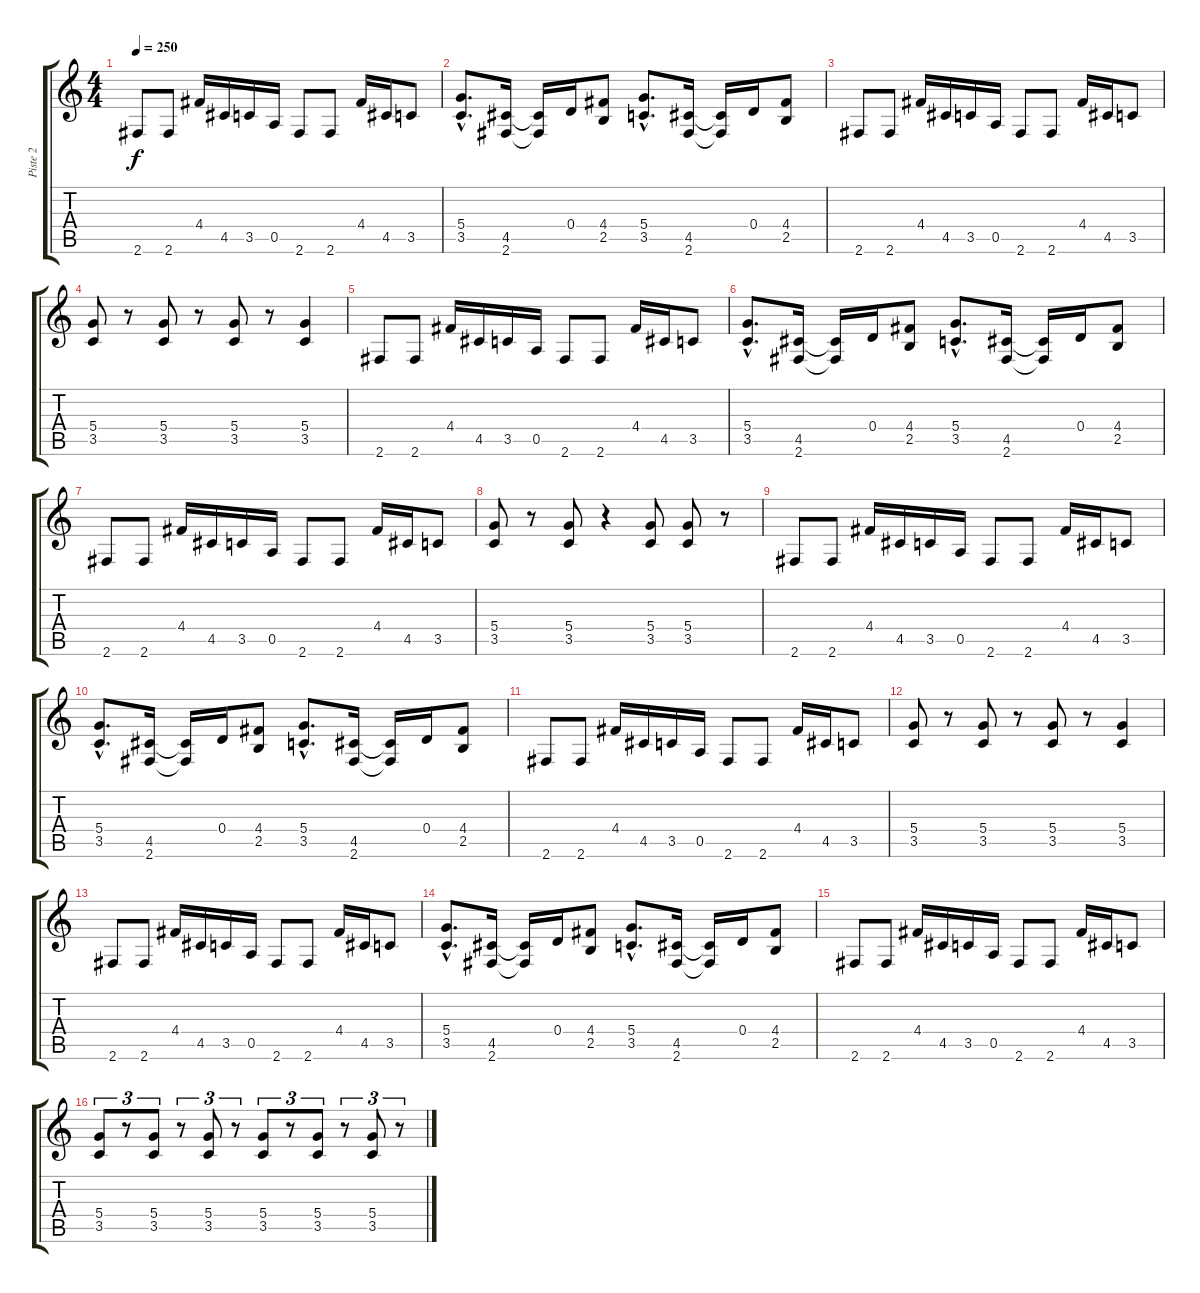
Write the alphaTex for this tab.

\track ("Piste 2" "Piste 2") {instrument distortionguitar}
\staff {score tabs}
\tuning (E4 B3 G3 D3 A2 E2) {hide}
\ts (4 4)
\tempo 250
\clef g2
\ks c
2.6.8{dy f instrument distortionguitar} 2.6.8 4.4.16 4.5.16 3.5.16 0.5.16 2.6.8 2.6.8 4.4.16 4.5.16 3.5.8 |
(5.4{hac} 3.5{hac}).8{d} (4.5 2.6).16 (4.5{t} 2.6{t}).16 0.4.16 (4.4 2.5).8 (5.4{hac} 3.5{hac}).8{d} (4.5 2.6).16 (4.5{t} 2.6{t}).16 0.4.16 (4.4 2.5).8 |
2.6.8 2.6.8 4.4.16 4.5.16 3.5.16 0.5.16 2.6.8 2.6.8 4.4.16 4.5.16 3.5.8 |
(5.4 3.5).8 r.8 (5.4 3.5).8 r.8 (5.4 3.5).8 r.8 (5.4 3.5).4 |
2.6.8 2.6.8 4.4.16 4.5.16 3.5.16 0.5.16 2.6.8 2.6.8 4.4.16 4.5.16 3.5.8 |
(5.4{hac} 3.5{hac}).8{d} (4.5 2.6).16 (4.5{t} 2.6{t}).16 0.4.16 (4.4 2.5).8 (5.4{hac} 3.5{hac}).8{d} (4.5 2.6).16 (4.5{t} 2.6{t}).16 0.4.16 (4.4 2.5).8 |
2.6.8 2.6.8 4.4.16 4.5.16 3.5.16 0.5.16 2.6.8 2.6.8 4.4.16 4.5.16 3.5.8 |
(5.4 3.5).8 r.8 (5.4 3.5).8 r.4 (5.4 3.5).8 (5.4 3.5).8 r.8 |
2.6.8 2.6.8 4.4.16 4.5.16 3.5.16 0.5.16 2.6.8 2.6.8 4.4.16 4.5.16 3.5.8 |
(5.4{hac} 3.5{hac}).8{d} (4.5 2.6).16 (4.5{t} 2.6{t}).16 0.4.16 (4.4 2.5).8 (5.4{hac} 3.5{hac}).8{d} (4.5 2.6).16 (4.5{t} 2.6{t}).16 0.4.16 (4.4 2.5).8 |
2.6.8 2.6.8 4.4.16 4.5.16 3.5.16 0.5.16 2.6.8 2.6.8 4.4.16 4.5.16 3.5.8 |
(5.4 3.5).8 r.8 (5.4 3.5).8 r.8 (5.4 3.5).8 r.8 (5.4 3.5).4 |
2.6.8 2.6.8 4.4.16 4.5.16 3.5.16 0.5.16 2.6.8 2.6.8 4.4.16 4.5.16 3.5.8 |
(5.4{hac} 3.5{hac}).8{d} (4.5 2.6).16 (4.5{t} 2.6{t}).16 0.4.16 (4.4 2.5).8 (5.4{hac} 3.5{hac}).8{d} (4.5 2.6).16 (4.5{t} 2.6{t}).16 0.4.16 (4.4 2.5).8 |
2.6.8 2.6.8 4.4.16 4.5.16 3.5.16 0.5.16 2.6.8 2.6.8 4.4.16 4.5.16 3.5.8 |
(5.4 3.5).8{tu (3 2)} r.8{tu (3 2)} (5.4 3.5).8{tu (3 2)} r.8{tu (3 2)} (5.4 3.5).8{tu (3 2)} r.8{tu (3 2)} (5.4 3.5).8{tu (3 2)} r.8{tu (3 2)} (5.4 3.5).8{tu (3 2)} r.8{tu (3 2)} (5.4 3.5).8{tu (3 2)} r.8{tu (3 2)}
